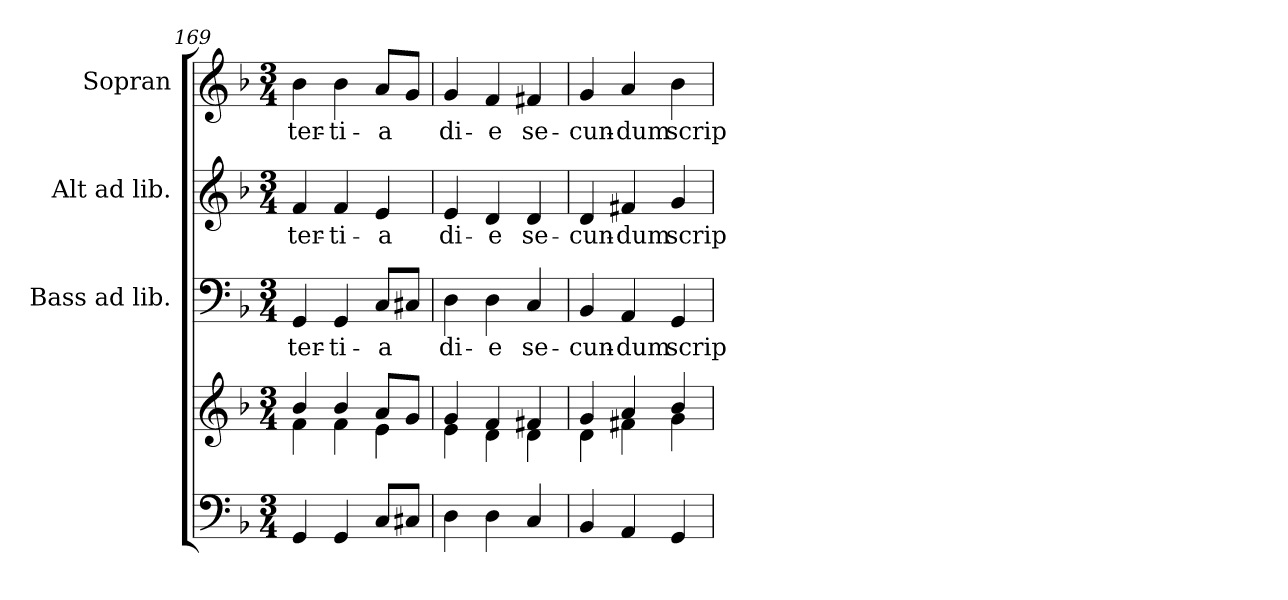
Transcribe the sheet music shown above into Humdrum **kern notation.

**kern	**kern	**kern	**text	**kern	**text	**kern	**text
*part4	*part4	*part3	*part3	*part2	*part2	*part1	*part1
*staff5	*staff4	*staff3	*staff3	*staff2	*staff2	*staff1	*staff1
*	*	*I"Bass ad lib.	*	*I"Alt ad lib.	*	*I"Sopran	*
*	*	*I'B.	*	*I'A.	*	*I'S.	*
*clefF4	*clefG2	*clefF4	*	*clefG2	*	*clefG2	*
*k[b-]	*k[b-]	*k[b-]	*	*k[b-]	*	*k[b-]	*
*F:	*F:	*F:	*	*F:	*	*F:	*
*M3/4	*M3/4	*M3/4	*	*M3/4	*	*M3/4	*
=169	=169	=169	=169	=169	=169	=169	=169
*	*^	*	*	*	*	*	*
!	!	!	!	!LO:LY:b	!	!LO:LY:b	!	!LO:LY:b
4GG/	4b-/	4f\	4GG/	ter-	4f/	ter-	4b-\	ter-
!	!	!	!	!LO:LY:b	!	!LO:LY:b	!	!LO:LY:b
4GG/	4b-/	4f\	4GG/	-ti-	4f/	-ti-	4b-\	-ti-
!	!	!	!	!LO:LY:b	!	!LO:LY:b	!	!LO:LY:b
8C/L	8a/L	4e\	8C/L	-a	4e/	-a	8a/L	-a
8C#X/J	8g/J	.	8C#X/J	.	.	.	8g/J	.
=170	=170	=170	=170	=170	=170	=170	=170	=170
!	!	!	!	!LO:LY:b	!	!LO:LY:b	!	!LO:LY:b
4D\	4g/	4e\	4D\	di-	4e/	di-	4g/	di-
!	!	!	!	!LO:LY:b	!	!LO:LY:b	!	!LO:LY:b
4D\	4f/	4d\	4D\	-e	4d/	-e	4f/	-e
!	!	!	!	!LO:LY:b	!	!LO:LY:b	!	!LO:LY:b
4C/	4f#X/	4d\	4C/	se-	4d/	se-	4f#X/	se-
!!LO:LB:g=z
=171	=171	=171	=171	=171	=171	=171	=171	=171
!	!	!	!	!LO:LY:b	!	!LO:LY:b	!	!LO:LY:b
4BB-/	4g/	4d\	4BB-/	-cun-	4d/	-cun-	4g/	-cun-
!	!	!	!	!LO:LY:b	!	!LO:LY:b	!	!LO:LY:b
4AA/	4a/	4f#X\	4AA/	-dum	4f#X/	-dum	4a/	-dum
!	!	!	!	!LO:LY:b	!	!LO:LY:b	!	!LO:LY:b
4GG/	4b-/	4g\	4GG/	scrip-	4g/	scrip-	4b-\	scrip-
*	*v	*v	*	*	*	*	*	*
=	=	=	=	=	=	=	=
*-	*-	*-	*-	*-	*-	*-	*-
